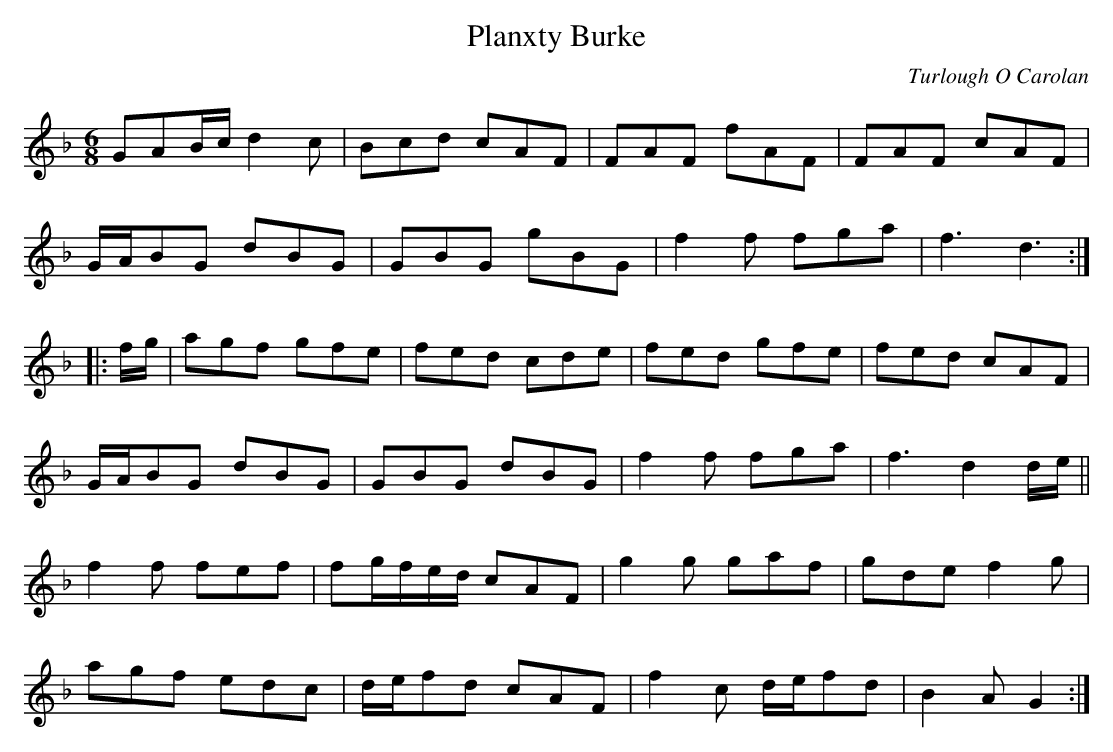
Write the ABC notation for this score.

X:1
T:Planxty Burke
C:Turlough O Carolan
L:1/8
M:6/8
K:F major
GAB/2c/2 d2c|Bcd cAF|FAF fAF|FAF cAF|
G/2A/2BG dBG|GBG gBG|f2f fga|f3d3:|
|:f/2g/2|agf gfe|fed cde|fed gfe|fed cAF|
G/2A/2BG dBG|GBG dBG|f2f fga|f3d2d/2e/2||
f2f fef|fg/2f/2e/2d/2 cAF|g2g gaf|gde f2g|
agf edc|d/2e/2fd cAF|f2c d/2e/2fd|B2A G2:|
